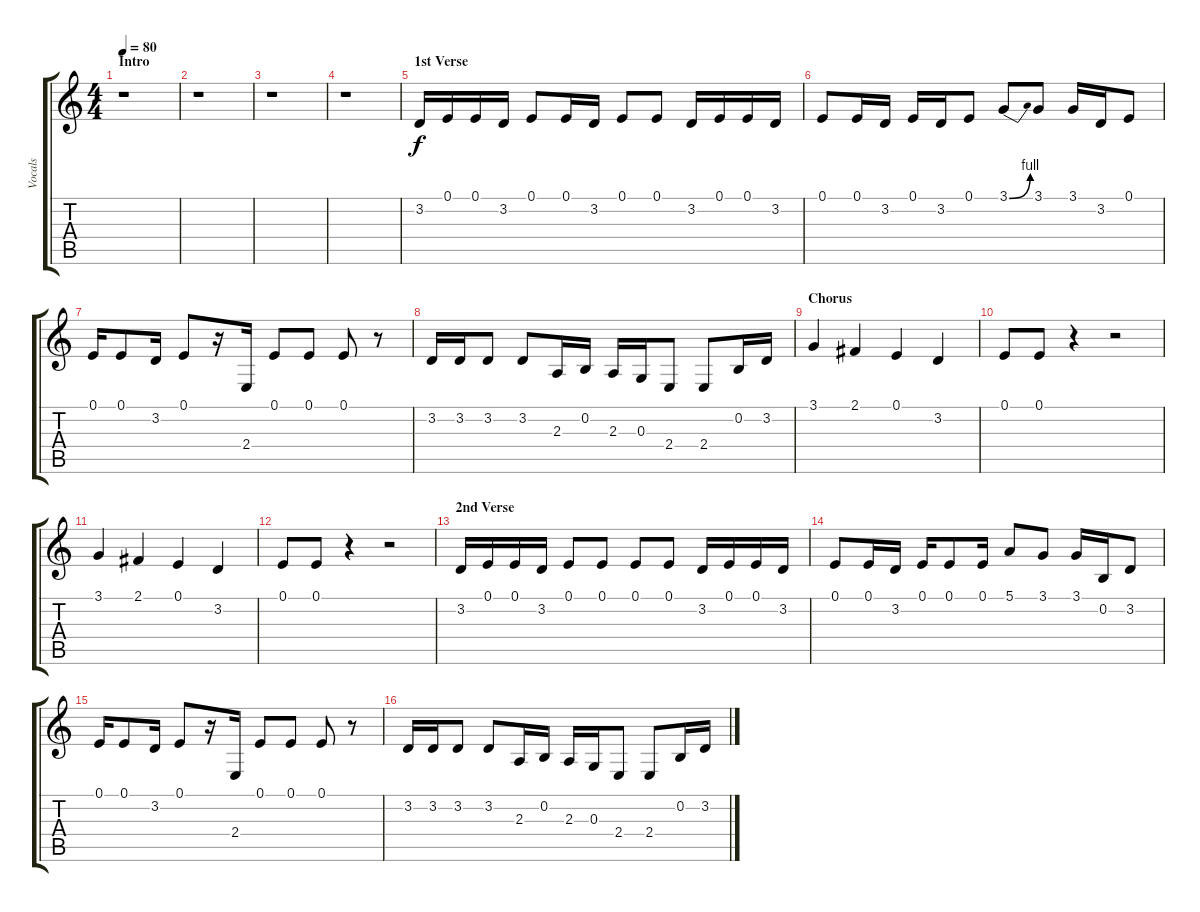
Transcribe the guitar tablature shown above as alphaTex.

\track ("Vocals" "Vocals") {instrument lead2sawtooth}
\staff {score tabs}
\tuning (E4 B3 G3 D3 A2 E2) {hide}
\ts (4 4)
\section ("" "Intro")
\tempo 80
\clef g2
\ks c
r.1{dy f instrument lead2sawtooth} |
r.1 |
r.1 |
r.1 |
\section ("" "1st Verse")
3.2.16 0.1.16 0.1.16 3.2.16 0.1.8 0.1.16 3.2.16 0.1.8 0.1.8 3.2.16 0.1.16 0.1.16 3.2.16 |
0.1.8 0.1.16 3.2.16 0.1.16 3.2.16 0.1.8 3.1{be (bend 0 0 60 4)}.8 3.1.8 3.1.16 3.2.16 0.1.8 |
0.1.16 0.1.8 3.2.16 0.1.8 r.16 2.4.16 0.1.8 0.1.8 0.1.8 r.8 |
3.2.16 3.2.16 3.2.8 3.2.8 2.3.16 0.2.16 2.3.16 0.3.16 2.4.8 2.4.8 0.2.16 3.2.16 |
\section ("" "Chorus")
3.1.4 2.1.4 0.1.4 3.2.4 |
0.1.8 0.1.8 r.4 r.2 |
3.1.4 2.1.4 0.1.4 3.2.4 |
0.1.8 0.1.8 r.4 r.2 |
\section ("" "2nd Verse")
3.2.16 0.1.16 0.1.16 3.2.16 0.1.8 0.1.8 0.1.8 0.1.8 3.2.16 0.1.16 0.1.16 3.2.16 |
0.1.8 0.1.16 3.2.16 0.1.16 0.1.8 0.1.16 5.1.8 3.1.8 3.1.16 0.2.16 3.2.8 |
0.1.16 0.1.8 3.2.16 0.1.8 r.16 2.4.16 0.1.8 0.1.8 0.1.8 r.8 |
3.2.16 3.2.16 3.2.8 3.2.8 2.3.16 0.2.16 2.3.16 0.3.16 2.4.8 2.4.8 0.2.16 3.2.16
